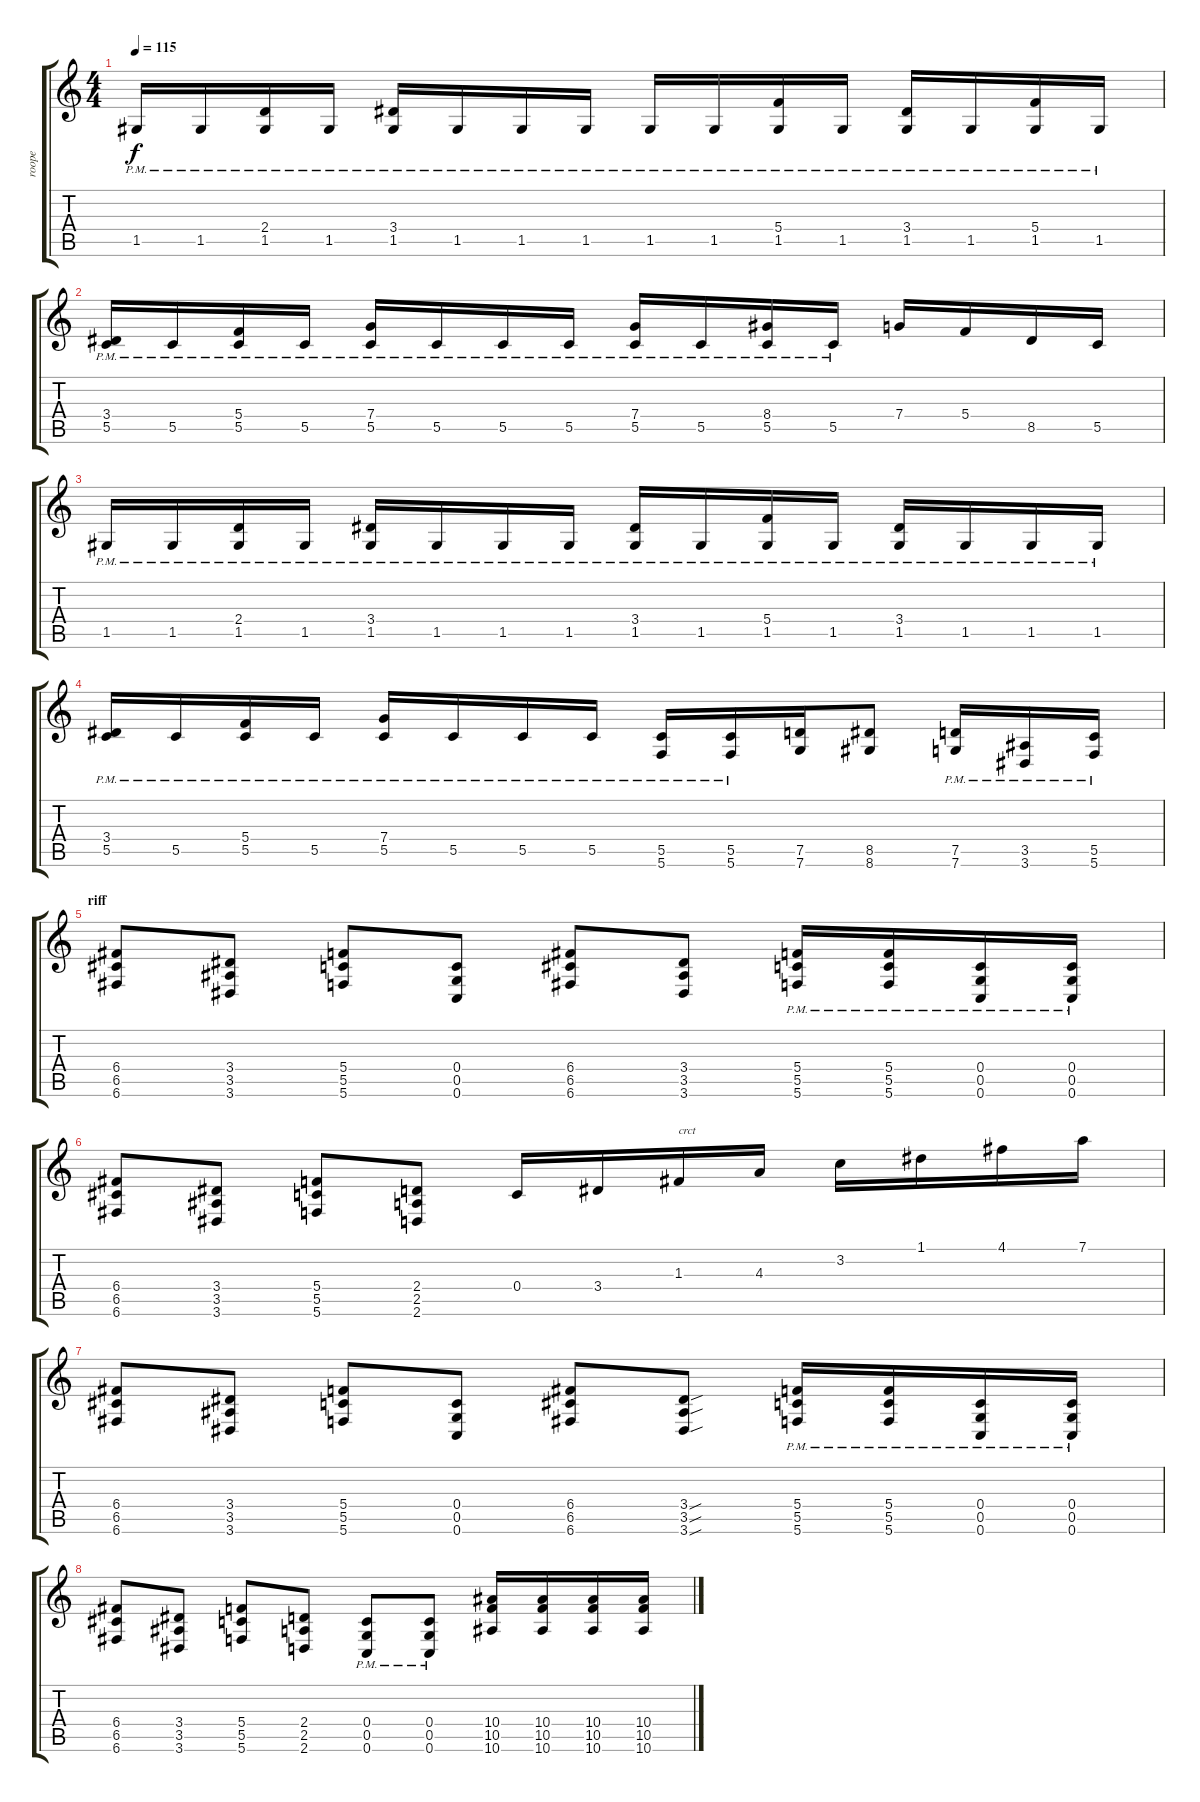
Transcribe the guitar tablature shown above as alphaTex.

\track ("roope" "roope") {instrument distortionguitar}
\staff {score tabs}
\tuning (D4 A3 F3 C3 G2 C2) {hide}
\ts (4 4)
\tempo 115
\clef g2
\ks c
1.5{pm}.16{dy f} 1.5{pm}.16 (2.4{pm} 1.5).16 1.5{pm}.16 (3.4 1.5{pm}).16 1.5{pm}.16 1.5{pm}.16 1.5{pm}.16 1.5{pm}.16 1.5{pm}.16 (5.4{pm} 1.5{pm}).16 1.5{pm}.16 (3.4{pm} 1.5{pm}).16 1.5{pm}.16 (5.4{pm} 1.5{pm}).16 1.5{pm}.16 |
(3.4{pm} 5.5{pm}).16 5.5{pm}.16 (5.4{pm} 5.5{pm}).16 5.5{pm}.16 (7.4 5.5{pm}).16 5.5{pm}.16 5.5{pm}.16 5.5{pm}.16 (7.4{pm} 5.5{pm}).16 5.5{pm}.16 (8.4{pm} 5.5{pm}).16 5.5{pm}.16 7.4.16 5.4.16 8.5.16 5.5.16 |
1.5{pm}.16 1.5{pm}.16 (2.4{pm} 1.5).16 1.5{pm}.16 (3.4 1.5{pm}).16 1.5{pm}.16 1.5{pm}.16 1.5{pm}.16 (3.4 1.5{pm}).16 1.5{pm}.16 (5.4{pm} 1.5{pm}).16 1.5{pm}.16 (3.4{pm} 1.5{pm}).16 1.5{pm}.16 1.5{pm}.16 1.5{pm}.16 |
(3.4{pm} 5.5{pm}).16 5.5{pm}.16 (5.4{pm} 5.5{pm}).16 5.5{pm}.16 (7.4 5.5{pm}).16 5.5{pm}.16 5.5{pm}.16 5.5{pm}.16 (5.5{pm} 5.6{pm}).16 (5.5{pm} 5.6{pm}).16 (7.5 7.6).16 (8.5 8.6).8 (7.5{pm} 7.6{pm}).16 (3.5{pm} 3.6{pm}).16 (5.5{pm} 5.6{pm}).16 |
\section ("" "riff")
(6.4 6.5 6.6).8 (3.4 3.5 3.6).8 (5.4 5.5 5.6).8 (0.4 0.5 0.6).8 (6.4 6.5 6.6).8 (3.4 3.5 3.6).8 (5.4{pm} 5.5{pm} 5.6{pm}).16 (5.4{pm} 5.5{pm} 5.6{pm}).16 (0.4{pm} 0.5{pm} 0.6{pm}).16 (0.4{pm} 0.5{pm} 0.6{pm}).16 |
(6.4 6.5 6.6).8 (3.4 3.5 3.6).8 (5.4 5.5 5.6).8 (2.4 2.5 2.6).8 0.4.16 3.4.16 1.3.16{txt "crct"} 4.3.16 3.2.16 1.1.16 4.1.16 7.1.16 |
(6.4 6.5 6.6).8 (3.4 3.5 3.6).8 (5.4 5.5 5.6).8 (0.4 0.5 0.6).8 (6.4 6.5 6.6).8 (3.4{sou} 3.5{sou} 3.6{sou}).8 (5.4{pm} 5.5{pm} 5.6{pm}).16 (5.4{pm} 5.5{pm} 5.6{pm}).16 (0.4{pm} 0.5{pm} 0.6{pm}).16 (0.4{pm} 0.5{pm} 0.6{pm}).16 |
(6.4 6.5 6.6).8 (3.4 3.5 3.6).8 (5.4 5.5 5.6).8 (2.4 2.5 2.6).8 (0.4{pm} 0.5{pm} 0.6{pm}).8 (0.4{pm} 0.5{pm} 0.6{pm}).8 (10.4 10.5 10.6).16 (10.4 10.5 10.6).16 (10.4 10.5 10.6).16 (10.4 10.5 10.6).16
